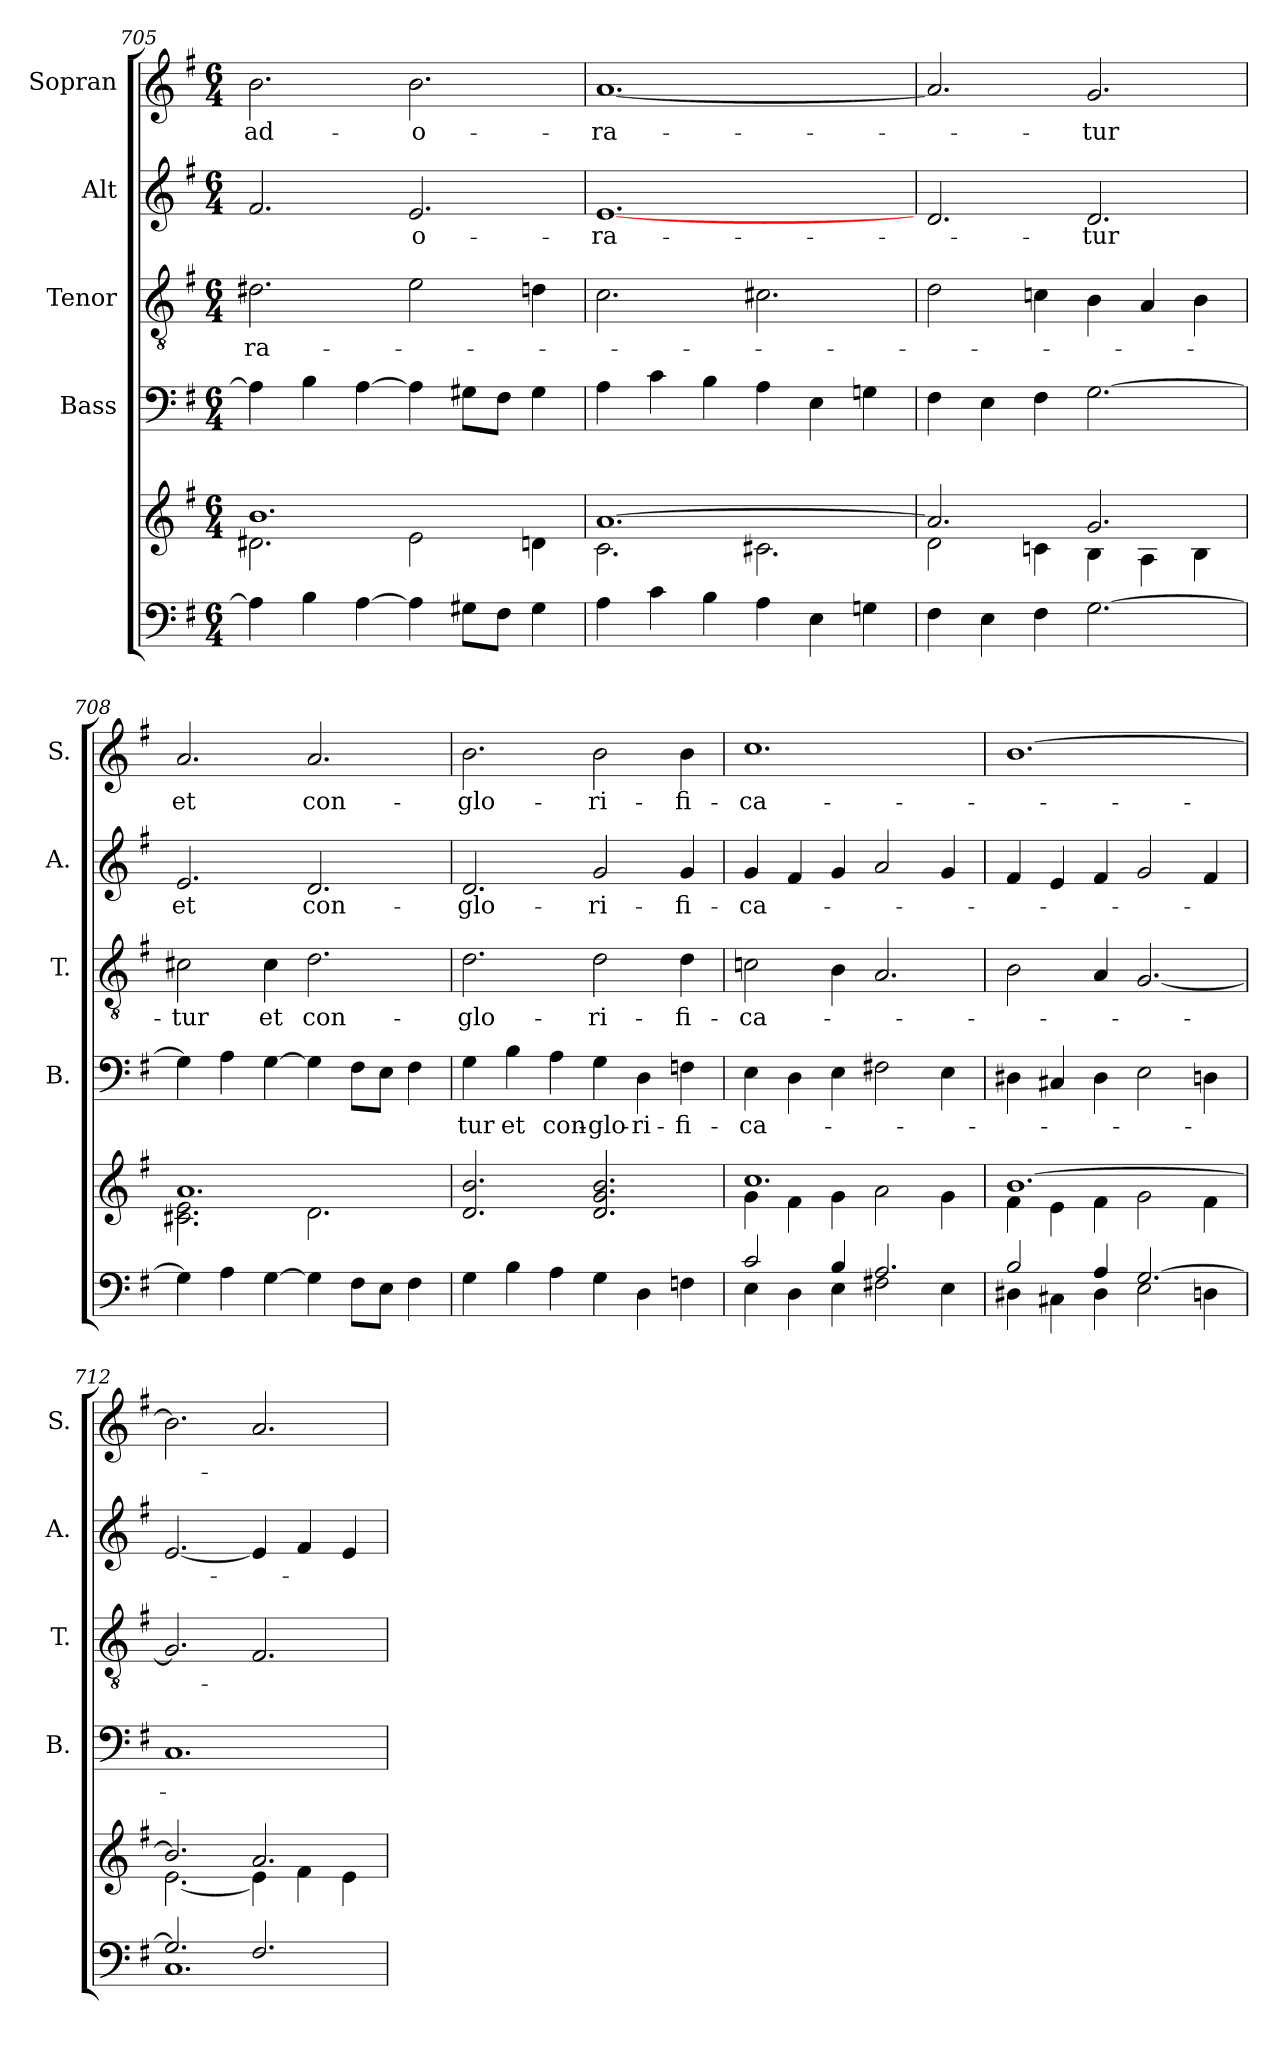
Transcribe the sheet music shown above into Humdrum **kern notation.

**kern	**kern	**kern	**text	**kern	**text	**kern	**text	**kern	**text
*part5	*part5	*part4	*part4	*part3	*part3	*part2	*part2	*part1	*part1
*staff6	*staff5	*staff4	*staff4	*staff3	*staff3	*staff2	*staff2	*staff1	*staff1
*	*	*I"Bass	*	*I"Tenor	*	*I"Alt	*	*I"Sopran	*
*	*	*I'B.	*	*I'T.	*	*I'A.	*	*I'S.	*
*clefF4	*clefG2	*clefF4	*	*clefGv2	*	*clefG2	*	*clefG2	*
*k[f#]	*k[f#]	*k[f#]	*	*k[f#]	*	*k[f#]	*	*k[f#]	*
*G:	*G:	*G:	*	*G:	*	*G:	*	*G:	*
*M6/4	*M6/4	*M6/4	*	*M6/4	*	*M6/4	*	*M6/4	*
=705	=705	=705	=705	=705	=705	=705	=705	=705	=705
*	*^	*	*	*	*	*	*	*	*
!	!	!	!	!	!	!LO:LY:b	!	!	!	!LO:LY:b
4A\]	1.b	2.d#X\	4A\]	.	2.d#X\	-ra-	2.f#/	.	2.b\	ad-
4B\	.	.	4B\	.	.	.	.	.	.	.
[4A\	.	.	[4A\	.	.	.	.	.	.	.
!	!	!	!	!	!	!	!	!LO:LY:b	!	!LO:LY:b
4A\]	.	2e\	4A\]	.	2e\	.	2.e/	-o-	2.b\	-o-
8G#X\L	.	.	8G#X\L	.	.	.	.	.	.	.
8F#\J	.	.	8F#\J	.	.	.	.	.	.	.
4G#\	.	4dn\	4G#\	.	4dn\	.	.	.	.	.
=706	=706	=706	=706	=706	=706	=706	=706	=706	=706	=706
!	!	!	!	!	!	!	!	!LO:LY:b	!	!LO:LY:b
4A\	[>1.a	2.c\	4A\	.	2.c\	.	[1.e	-ra-	[1.a	-ra-
4c\	.	.	4c\	.	.	.	.	.	.	.
4B\	.	.	4B\	.	.	.	.	.	.	.
4A\	.	2.c#X\	4A\	.	2.c#X\	.	.	.	.	.
4E\	.	.	4E\	.	.	.	.	.	.	.
4Gn\	.	.	4Gn\	.	.	.	.	.	.	.
=707	=707	=707	=707	=707	=707	=707	=707	=707	=707	=707
4F#\	2.a/]	2d\	4F#\	.	2d\	.	2.d/	.	2.a/]	.
4E\	.	.	4E\	.	.	.	.	.	.	.
4F#\	.	4cn\	4F#\	.	4cn\	.	.	.	.	.
!	!	!	!	!	!	!	!	!LO:LY:b	!	!LO:LY:b
[2.G\	2.g/	4B\	[2.G\	.	4B\	.	2.d/	-tur	2.g/	-tur
.	.	4A\	.	.	4A/	.	.	.	.	.
.	.	4B\	.	.	4B\	.	.	.	.	.
!!LO:LB:g=z
=708	=708	=708	=708	=708	=708	=708	=708	=708	=708	=708
!	!	!	!	!	!	!LO:LY:b	!	!LO:LY:b	!	!LO:LY:b
4G\]	1.a	2.c#X\ 2.e\	4G\]	.	2c#X\	-tur	2.e/	et	2.a/	et
4A\	.	.	4A\	.	.	.	.	.	.	.
!	!	!	!	!	!	!LO:LY:b	!	!	!	!
[4G\	.	.	[4G\	.	4c#\	et	.	.	.	.
!	!	!	!	!	!	!LO:LY:b	!	!LO:LY:b	!	!LO:LY:b
4G\]	.	2.d\	4G\]	.	2.d\	con-	2.d/	con-	2.a/	con-
8F#\L	.	.	8F#\L	.	.	.	.	.	.	.
8E\J	.	.	8E\J	.	.	.	.	.	.	.
4F#\	.	.	4F#\	.	.	.	.	.	.	.
*	*v	*v	*	*	*	*	*	*	*	*
=709	=709	=709	=709	=709	=709	=709	=709	=709	=709
!	!	!	!LO:LY:b	!	!LO:LY:b	!	!LO:LY:b	!	!LO:LY:b
4G\	2.d/ 2.b/	4G\	-tur	2.d\	-glo-	2.d/	-glo-	2.b\	-glo-
!	!	!	!LO:LY:b	!	!	!	!	!	!
4B\	.	4B\	et	.	.	.	.	.	.
!	!	!	!LO:LY:b	!	!	!	!	!	!
4A\	.	4A\	con-	.	.	.	.	.	.
!	!	!	!LO:LY:b	!	!LO:LY:b	!	!LO:LY:b	!	!LO:LY:b
4G\	2.d/ 2.g/ 2.b/	4G\	-glo-	2d\	-ri-	2g/	-ri-	2b\	-ri-
!	!	!	!LO:LY:b	!	!	!	!	!	!
4D\	.	4D\	-ri-	.	.	.	.	.	.
!	!	!	!LO:LY:b	!	!LO:LY:b	!	!LO:LY:b	!	!LO:LY:b
4Fn\	.	4Fn\	-fi-	4d\	-fi-	4g/	-fi-	4b\	-fi-
=710	=710	=710	=710	=710	=710	=710	=710	=710	=710
*^	*^	*	*	*	*	*	*	*	*
!	!	!	!	!	!LO:LY:b	!	!LO:LY:b	!	!LO:LY:b	!	!LO:LY:b
2c/	4E\	1.cc	4g\	4E\	-ca-	2cn\	-ca-	4g/	-ca-	1.cc	-ca-
.	4D\	.	4f#\	4D\	.	.	.	4f#/	.	.	.
4B/	4E\	.	4g\	4E\	.	4B\	.	4g/	.	.	.
2.A/	2F#X\	.	2a\	2F#X\	.	2.A/	.	2a/	.	.	.
.	4E\	.	4g\	4E\	.	.	.	4g/	.	.	.
=711	=711	=711	=711	=711	=711	=711	=711	=711	=711	=711	=711
2B/	4D#X\	[>1.b	4f#\	4D#X\	.	2B\	.	4f#/	.	[1.b	.
.	4C#X\	.	4e\	4C#X/	.	.	.	4e/	.	.	.
4A/	4D#\	.	4f#\	4D#\	.	4A/	.	4f#/	.	.	.
[>2.G/	2E\	.	2g\	2E\	.	[2.G/	.	2g/	.	.	.
.	4Dn\	.	4f#\	4Dn\	.	.	.	4f#/	.	.	.
!!LO:PB:g=z
=712	=712	=712	=712	=712	=712	=712	=712	=712	=712	=712	=712
2.G/]	1.C	2.b/]	[<2.e\	1.C	.	2.G/]	.	[2.e/	.	2.b\]	.
2.F#/	.	2.a/	4e\]	.	.	2.F#/	.	4e/]	.	2.a/	.
.	.	.	4f#\	.	.	.	.	4f#/	.	.	.
.	.	.	4e\	.	.	.	.	4e/	.	.	.
*v	*v	*	*	*	*	*	*	*	*	*	*
*	*v	*v	*	*	*	*	*	*	*	*
=	=	=	=	=	=	=	=	=	=
*-	*-	*-	*-	*-	*-	*-	*-	*-	*-
